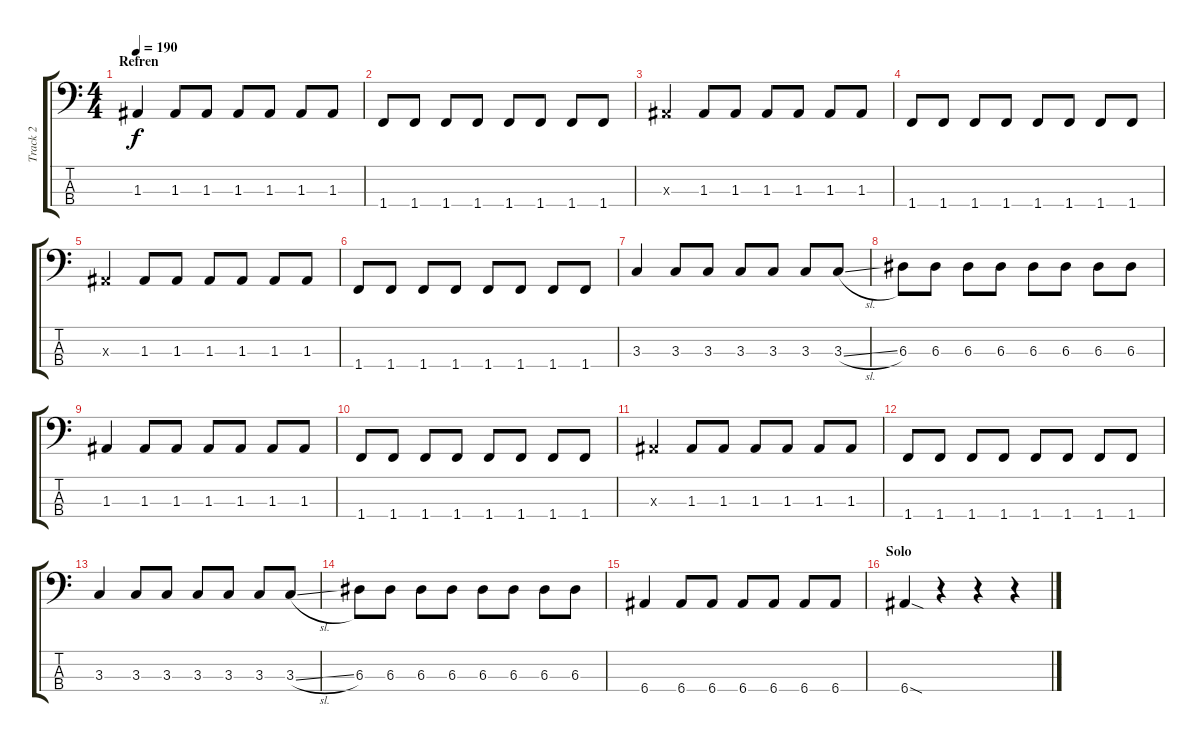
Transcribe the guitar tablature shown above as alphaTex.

\track ("Track 2" "Track 2") {instrument electricbassfinger}
\staff {score tabs}
\tuning (G2 D2 A1 E1) {hide}
\ts (4 4)
\section ("" "Refren")
\tempo 190
\clef f4
\ks c
1.3.4{dy f} 1.3.8 1.3.8 1.3.8 1.3.8 1.3.8 1.3.8 |
1.4.8 1.4.8 1.4.8 1.4.8 1.4.8 1.4.8 1.4.8 1.4.8 |
1.3{x}.4 1.3.8 1.3.8 1.3.8 1.3.8 1.3.8 1.3.8 |
1.4.8 1.4.8 1.4.8 1.4.8 1.4.8 1.4.8 1.4.8 1.4.8 |
1.3{x}.4 1.3.8 1.3.8 1.3.8 1.3.8 1.3.8 1.3.8 |
1.4.8 1.4.8 1.4.8 1.4.8 1.4.8 1.4.8 1.4.8 1.4.8 |
3.3.4 3.3.8 3.3.8 3.3.8 3.3.8 3.3.8 3.3{sl}.8 |
6.3.8 6.3.8 6.3.8 6.3.8 6.3.8 6.3.8 6.3.8 6.3.8 |
1.3.4 1.3.8 1.3.8 1.3.8 1.3.8 1.3.8 1.3.8 |
1.4.8 1.4.8 1.4.8 1.4.8 1.4.8 1.4.8 1.4.8 1.4.8 |
1.3{x}.4 1.3.8 1.3.8 1.3.8 1.3.8 1.3.8 1.3.8 |
1.4.8 1.4.8 1.4.8 1.4.8 1.4.8 1.4.8 1.4.8 1.4.8 |
3.3.4 3.3.8 3.3.8 3.3.8 3.3.8 3.3.8 3.3{sl}.8 |
6.3.8 6.3.8 6.3.8 6.3.8 6.3.8 6.3.8 6.3.8 6.3.8 |
6.4.4 6.4.8 6.4.8 6.4.8 6.4.8 6.4.8 6.4.8 |
\section ("" "Solo")
6.4{sod}.4 r.4 r.4 r.4
